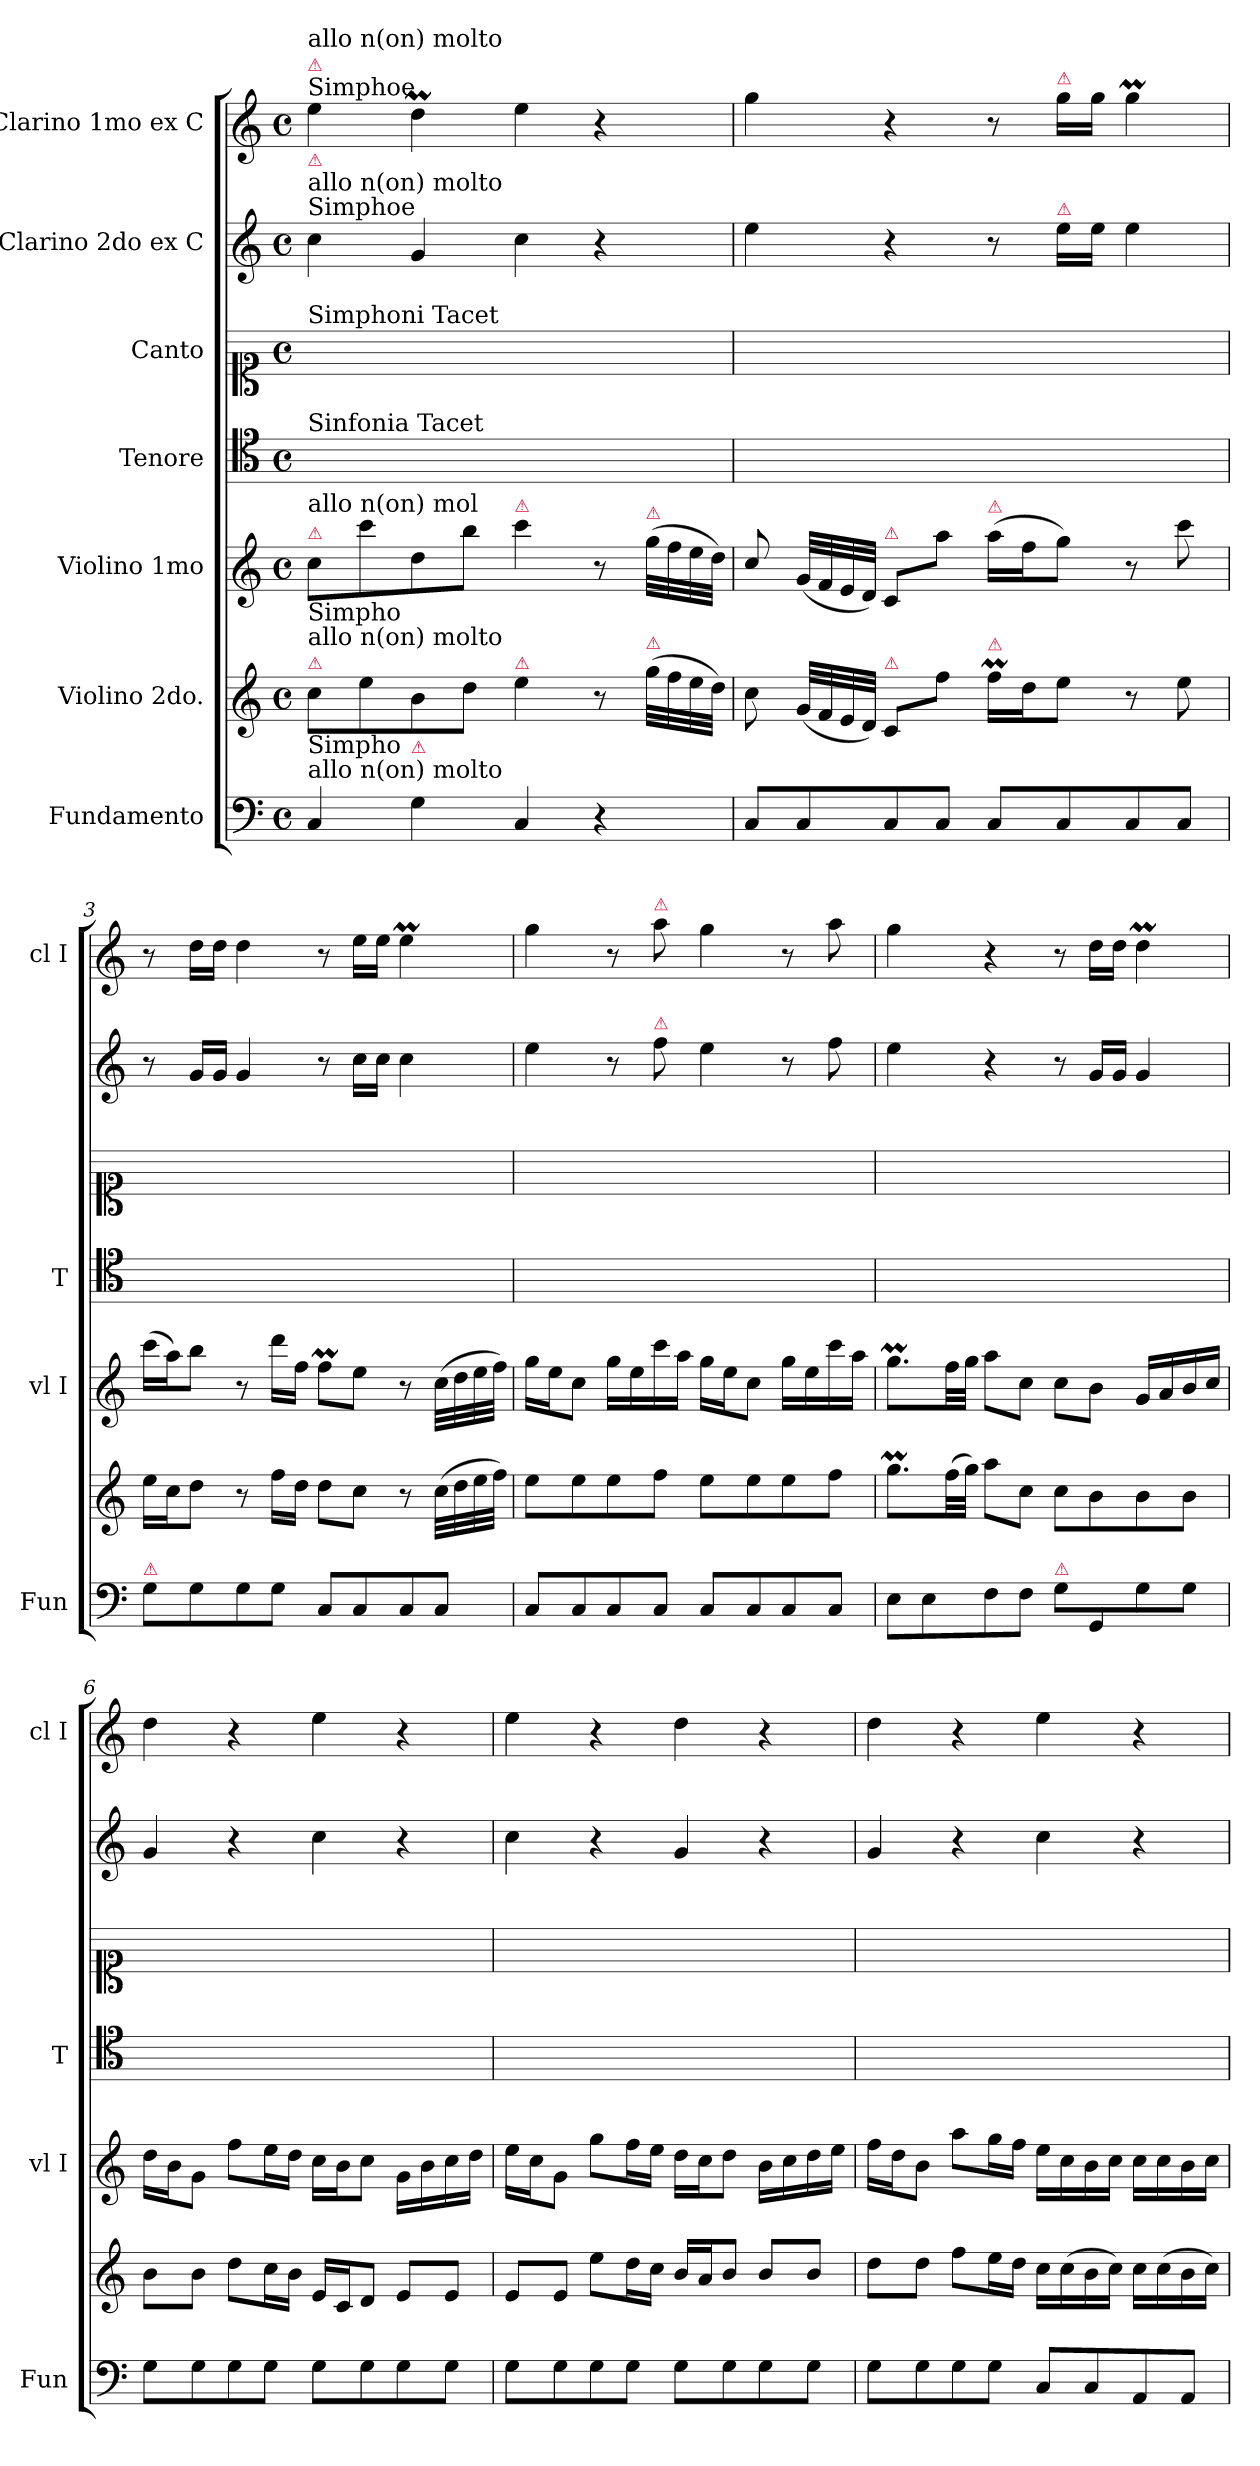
**kern	**kern	**kern	**kern	**kern	**kern	**kern
*part7	*part6	*part5	*part4	*part3	*part2	*part1
*staff7	*staff6	*staff5	*staff4	*staff3	*staff2	*staff1
*I"Fundamento	*I"Violino 2do.	*I"Violino 1mo	*I"Tenore	*I"Canto	*I"Clarino 2do ex C	*I"Clarino 1mo ex C
*I'Fun	*	*I'vl I	*I'T	*	*	*I'cl I
*clefF4	*clefG2	*clefG2	*clefC4	*clefC1	*clefG2	*clefG2
*k[]	*k[]	*k[]	*k[]	*k[]	*k[]	*k[]
*M4/4	*M4/4	*M4/4	*M4/4	*M4/4	*M4/4	*M4/4
*met(c)	*met(c)	*met(c)	*met(c)	*met(c)	*met(c)	*met(c)
=1	=1	=1	=1	=1	=1	=1
!	!	!	!	!	!	!LO:TX:a:t=Simphoe
!	!	!	!	!	!	!LO:TX:a:color=crimson:t=⚠
!	!	!	!	!	!	!LO:TX:a:t=allo n(on) molto
!	!	!	!	!	!LO:TX:a:t=Simphoe	!
!	!	!	!	!	!LO:TX:a:t=allo n(on) molto	!
!	!	!	!	!	!LO:TX:a:color=crimson:t=⚠	!
!	!	!	!	!LO:TX:a:t=Simphoni Tacet	!	!
!	!	!	!LO:TX:a:t=Sinfonia Tacet	!	!	!
!	!	!LO:TX:a:color=crimson:t=⚠	!	!	!	!
!	!	!LO:TX:b:t=Simpho	!	!	!	!
!	!	!LO:TX:a:t=allo n(on) mol	!	!	!	!
!	!LO:TX:a:color=crimson:t=⚠	!	!	!	!	!
!	!LO:TX:b:t=Simpho	!	!	!	!	!
!	!LO:TX:a:t=allo n(on) molto	!	!	!	!	!
!LO:TX:a:t=allo n(on) molto	!	!	!	!	!	!
4C/	8cc\L	8cc\L	1ryy	1ryy	4cc\	4ee\
.	8ee\	8ccc\	.	.	.	.
!LO:TX:a:color=crimson:t=⚠	!	!	!	!	!	!
4G\	8b\	8dd\	.	.	4g/	4ddM\
.	8dd\J	8bb\J	.	.	.	.
!	!	!LO:TX:a:color=crimson:t=⚠	!	!	!	!
!	!LO:TX:a:color=crimson:t=⚠	!	!	!	!	!
4C/	4ee\	4ccc\	.	.	4cc\	4ee\
4r	8r	8r	.	.	4r	4r
!	!	!LO:TX:a:color=crimson:t=⚠	!	!	!	!
!	!LO:TX:a:color=crimson:t=⚠	!	!	!	!	!
.	(32gg\LLL	(32gg\LLL	.	.	.	.
.	32ff\	32ff\	.	.	.	.
.	32ee\	32ee\	.	.	.	.
.	32dd\JJJ)	32dd\JJJ)	.	.	.	.
=2	=2	=2	=2	=2	=2	=2
8C/L	8cc\	8cc/	1ryy	1ryy	4ee\	4gg\
8C/	(32g/LLL	(32g/LLL	.	.	.	.
.	32f/	32f/	.	.	.	.
.	32e/	32e/	.	.	.	.
.	32d/JJJ)	32d/JJJ)	.	.	.	.
!	!	!LO:TX:a:color=crimson:t=⚠	!	!	!	!
!	!LO:TX:a:color=crimson:t=⚠	!	!	!	!	!
8C/	8c/L	8c/L	.	.	4r	4r
8C/J	8ff\J	8aa\J	.	.	.	.
!	!	!LO:TX:a:color=crimson:t=⚠	!	!	!	!
!	!LO:TX:a:color=crimson:t=⚠	!	!	!	!	!
8C/L	16ffM\LL	(16aa\LL	.	.	8r	8r
.	16dd\J	16ff\J	.	.	.	.
!	!	!	!	!	!	!LO:TX:a:color=crimson:t=⚠
!	!	!	!	!	!LO:TX:a:color=crimson:t=⚠	!
8C/	8ee\J	8gg\J)	.	.	16ee\LL	16gg\LL
.	.	.	.	.	16ee\JJ	16gg\JJ
8C/	8r	8r	.	.	4ee\	4ggM\
8C/J	8ee\	8ccc\	.	.	.	.
=3	=3	=3	=3	=3	=3	=3
!LO:TX:a:color=crimson:t=⚠	!	!	!	!	!	!
8G\L	16ee\LL	(16ccc\LL	1ryy	1ryy	8r	8r
.	16cc\J	16aa\J)	.	.	.	.
8G\	8dd\J	8bb\J	.	.	16g/LL	16dd\LL
.	.	.	.	.	16g/JJ	16dd\JJ
8G\	8r	8r	.	.	4g/	4dd\
8G\J	16ff\LL	16ddd\LL	.	.	.	.
.	16dd\JJ	16ff\JJ	.	.	.	.
8C/L	8dd\L	8ffM\L	.	.	8r	8r
8C/	8cc\J	8ee\J	.	.	16cc\LL	16ee\LL
.	.	.	.	.	16cc\JJ	16ee\JJ
8C/	8r	8r	.	.	4cc\	4eem\
8C/J	(32cc\LLL	(32cc\LLL	.	.	.	.
.	32dd\	32dd\	.	.	.	.
.	32ee\	32ee\	.	.	.	.
.	32ff\JJJ)	32ff\JJJ)	.	.	.	.
=4	=4	=4	=4	=4	=4	=4
8C/L	8ee\L	16gg\LL	1ryy	1ryy	4ee\	4gg\
.	.	16ee\J	.	.	.	.
8C/	8ee\	8cc\J	.	.	.	.
8C/	8ee\	16gg\LL	.	.	8r	8r
.	.	16ee\	.	.	.	.
!	!	!	!	!	!	!LO:TX:a:color=crimson:t=⚠
!	!	!	!	!	!LO:TX:a:color=crimson:t=⚠	!
8C/J	8ff\J	16ccc\	.	.	8ff\	8aa\
.	.	16aa\JJ	.	.	.	.
8C/L	8ee\L	16gg\LL	.	.	4ee\	4gg\
.	.	16ee\J	.	.	.	.
8C/	8ee\	8cc\J	.	.	.	.
8C/	8ee\	16gg\LL	.	.	8r	8r
.	.	16ee\	.	.	.	.
8C/J	8ff\J	16ccc\	.	.	8ff\	8aa\
.	.	16aa\JJ	.	.	.	.
=5	=5	=5	=5	=5	=5	=5
8E\L	8.ggM\L	8.ggM\L	1ryy	1ryy	4ee\	4gg\
8E\	.	.	.	.	.	.
.	(32ff\LL	32ff\LL	.	.	.	.
.	32gg\JJJ)	32gg\JJJ	.	.	.	.
8F\	8aa\L	8aa\L	.	.	4r	4r
8F\J	8cc\J	8cc\J	.	.	.	.
!LO:TX:a:color=crimson:t=⚠	!	!	!	!	!	!
8G\L	8cc\L	8cc\L	.	.	8r	8r
8GG/	8b\	8b\J	.	.	16g/LL	16dd\LL
.	.	.	.	.	16g/JJ	16dd\JJ
8G\	8b\	16g/LL	.	.	4g/	4ddM\
.	.	16a/	.	.	.	.
8G\J	8b\J	16b/	.	.	.	.
.	.	16cc/JJ	.	.	.	.
=6	=6	=6	=6	=6	=6	=6
8G\L	8b\L	16dd\LL	1ryy	1ryy	4g/	4dd\
.	.	16b\J	.	.	.	.
8G\	8b\J	8g\J	.	.	.	.
8G\	8dd\L	8ff\L	.	.	4r	4r
8G\J	16cc\L	16ee\L	.	.	.	.
.	16b\JJ	16dd\JJ	.	.	.	.
8G\L	16e/LL	16cc\LL	.	.	4cc\	4ee\
.	16c/J	16b\J	.	.	.	.
8G\	8d/J	8cc\J	.	.	.	.
8G\	8e/L	16g\LL	.	.	4r	4r
.	.	16b\	.	.	.	.
8G\J	8e/J	16cc\	.	.	.	.
.	.	16dd\JJ	.	.	.	.
=7	=7	=7	=7	=7	=7	=7
8G\L	8e/L	16ee\LL	1ryy	1ryy	4cc\	4ee\
.	.	16cc\J	.	.	.	.
8G\	8e/J	8g\J	.	.	.	.
8G\	8ee\L	8gg\L	.	.	4r	4r
8G\J	16dd\L	16ff\L	.	.	.	.
.	16cc\JJ	16ee\JJ	.	.	.	.
8G\L	16b/LL	16dd\LL	.	.	4g/	4dd\
.	16a/J	16cc\J	.	.	.	.
8G\	8b/J	8dd\J	.	.	.	.
8G\	8b/L	16b\LL	.	.	4r	4r
.	.	16cc\	.	.	.	.
8G\J	8b/J	16dd\	.	.	.	.
.	.	16ee\JJ	.	.	.	.
=8	=8	=8	=8	=8	=8	=8
8G\L	8dd\L	16ff\LL	1ryy	1ryy	4g/	4dd\
.	.	16dd\J	.	.	.	.
8G\	8dd\J	8b\J	.	.	.	.
8G\	8ff\L	8aa\L	.	.	4r	4r
8G\J	16ee\L	16gg\L	.	.	.	.
.	16dd\JJ	16ff\JJ	.	.	.	.
8C/L	16cc\LL	16ee\LL	.	.	4cc\	4ee\
.	(16cc\	16cc\	.	.	.	.
8C/	16b\	16b\	.	.	.	.
.	16cc\JJ)	16cc\JJ	.	.	.	.
8AA/	16cc\LL	16cc\LL	.	.	4r	4r
.	(16cc\	16cc\	.	.	.	.
8AA/J	16b\	16b\	.	.	.	.
.	16cc\JJ)	16cc\JJ	.	.	.	.
=	=	=	=	=	=	=
*-	*-	*-	*-	*-	*-	*-
